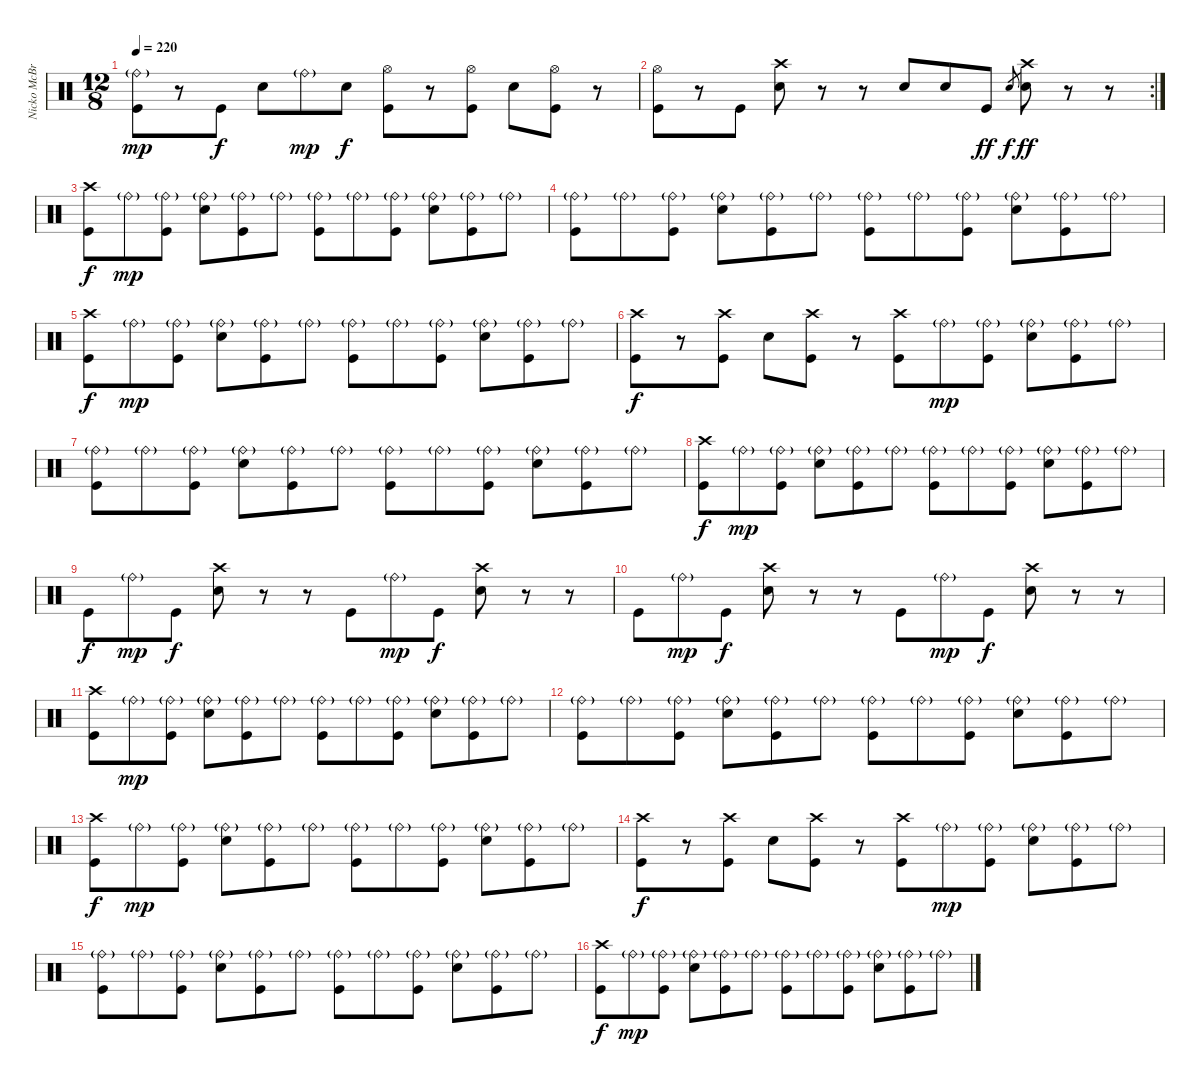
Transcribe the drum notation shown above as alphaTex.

\track ("Nicko McBrain" "Nicko McBr") {instrument percussion}
\staff {score}
\articulation defaults
\ts (12 8)
\tempo 220
\clef neutral
\ks c
("Ride (bell)"{g} "Kick (hit)").8{dy mp} r.8 "Kick (hit)".8{dy f} "Electric Snare (hit)".8 "Ride (bell)"{g}.8{dy mp} "Electric Snare (hit)".8{dy f} ("Hi-Hat (open)" "Kick (hit)").8 r.8 ("Hi-Hat (open)" "Kick (hit)").8 "Electric Snare (hit)".8 ("Hi-Hat (open)" "Kick (hit)").8 r.8 |
\rc 2
("Hi-Hat (open)" "Kick (hit)").8 r.8 "Kick (hit)".8 ("Crash high (hit)" "Electric Snare (hit)").8 r.8 r.8 "Electric Snare (hit)".8 "Electric Snare (hit)".8 "Kick (hit)".8{dy ff} "Electric Snare (hit)".8{gr dy f} ("Crash high (hit)" "Electric Snare (hit)").8{dy ff} r.8 r.8 |
("Crash high (hit)" "Kick (hit)").8{dy f} "Ride (bell)"{g}.8{dy mp} ("Ride (bell)"{g} "Kick (hit)").8 ("Ride (bell)"{g} "Electric Snare (hit)").8 ("Ride (bell)"{g} "Kick (hit)").8 "Ride (bell)"{g}.8 ("Ride (bell)"{g} "Kick (hit)").8 "Ride (bell)"{g}.8 ("Ride (bell)"{g} "Kick (hit)").8 ("Ride (bell)"{g} "Electric Snare (hit)").8 ("Ride (bell)"{g} "Kick (hit)").8 "Ride (bell)"{g}.8 |
("Ride (bell)"{g} "Kick (hit)").8 "Ride (bell)"{g}.8 ("Ride (bell)"{g} "Kick (hit)").8 ("Ride (bell)"{g} "Electric Snare (hit)").8 ("Ride (bell)"{g} "Kick (hit)").8 "Ride (bell)"{g}.8 ("Ride (bell)"{g} "Kick (hit)").8 "Ride (bell)"{g}.8 ("Ride (bell)"{g} "Kick (hit)").8 ("Ride (bell)"{g} "Electric Snare (hit)").8 ("Ride (bell)"{g} "Kick (hit)").8 "Ride (bell)"{g}.8 |
("Crash high (hit)" "Kick (hit)").8{dy f} "Ride (bell)"{g}.8{dy mp} ("Ride (bell)"{g} "Kick (hit)").8 ("Ride (bell)"{g} "Electric Snare (hit)").8 ("Ride (bell)"{g} "Kick (hit)").8 "Ride (bell)"{g}.8 ("Ride (bell)"{g} "Kick (hit)").8 "Ride (bell)"{g}.8 ("Ride (bell)"{g} "Kick (hit)").8 ("Ride (bell)"{g} "Electric Snare (hit)").8 ("Ride (bell)"{g} "Kick (hit)").8 "Ride (bell)"{g}.8 |
("Crash high (hit)" "Kick (hit)").8{dy f} r.8 ("Crash high (hit)" "Kick (hit)").8 "Electric Snare (hit)".8 ("Crash high (hit)" "Kick (hit)").8 r.8 ("Crash high (hit)" "Kick (hit)").8 "Ride (bell)"{g}.8{dy mp} ("Ride (bell)"{g} "Kick (hit)").8 ("Ride (bell)"{g} "Electric Snare (hit)").8 ("Ride (bell)"{g} "Kick (hit)").8 "Ride (bell)"{g}.8 |
("Ride (bell)"{g} "Kick (hit)").8 "Ride (bell)"{g}.8 ("Ride (bell)"{g} "Kick (hit)").8 ("Ride (bell)"{g} "Electric Snare (hit)").8 ("Ride (bell)"{g} "Kick (hit)").8 "Ride (bell)"{g}.8 ("Ride (bell)"{g} "Kick (hit)").8 "Ride (bell)"{g}.8 ("Ride (bell)"{g} "Kick (hit)").8 ("Ride (bell)"{g} "Electric Snare (hit)").8 ("Ride (bell)"{g} "Kick (hit)").8 "Ride (bell)"{g}.8 |
("Crash high (hit)" "Kick (hit)").8{dy f} "Ride (bell)"{g}.8{dy mp} ("Ride (bell)"{g} "Kick (hit)").8 ("Ride (bell)"{g} "Electric Snare (hit)").8 ("Ride (bell)"{g} "Kick (hit)").8 "Ride (bell)"{g}.8 ("Ride (bell)"{g} "Kick (hit)").8 "Ride (bell)"{g}.8 ("Ride (bell)"{g} "Kick (hit)").8 ("Ride (bell)"{g} "Electric Snare (hit)").8 ("Ride (bell)"{g} "Kick (hit)").8 "Ride (bell)"{g}.8 |
"Kick (hit)".8{dy f} "Ride (bell)"{g}.8{dy mp} "Kick (hit)".8{dy f} ("Crash high (hit)" "Electric Snare (hit)").8 r.8 r.8 "Kick (hit)".8 "Ride (bell)"{g}.8{dy mp} "Kick (hit)".8{dy f} ("Crash high (hit)" "Electric Snare (hit)").8 r.8 r.8 |
"Kick (hit)".8 "Ride (bell)"{g}.8{dy mp} "Kick (hit)".8{dy f} ("Crash high (hit)" "Electric Snare (hit)").8 r.8 r.8 "Kick (hit)".8 "Ride (bell)"{g}.8{dy mp} "Kick (hit)".8{dy f} ("Crash high (hit)" "Electric Snare (hit)").8 r.8 r.8 |
("Crash high (hit)" "Kick (hit)").8 "Ride (bell)"{g}.8{dy mp} ("Ride (bell)"{g} "Kick (hit)").8 ("Ride (bell)"{g} "Electric Snare (hit)").8 ("Ride (bell)"{g} "Kick (hit)").8 "Ride (bell)"{g}.8 ("Ride (bell)"{g} "Kick (hit)").8 "Ride (bell)"{g}.8 ("Ride (bell)"{g} "Kick (hit)").8 ("Ride (bell)"{g} "Electric Snare (hit)").8 ("Ride (bell)"{g} "Kick (hit)").8 "Ride (bell)"{g}.8 |
("Ride (bell)"{g} "Kick (hit)").8 "Ride (bell)"{g}.8 ("Ride (bell)"{g} "Kick (hit)").8 ("Ride (bell)"{g} "Electric Snare (hit)").8 ("Ride (bell)"{g} "Kick (hit)").8 "Ride (bell)"{g}.8 ("Ride (bell)"{g} "Kick (hit)").8 "Ride (bell)"{g}.8 ("Ride (bell)"{g} "Kick (hit)").8 ("Ride (bell)"{g} "Electric Snare (hit)").8 ("Ride (bell)"{g} "Kick (hit)").8 "Ride (bell)"{g}.8 |
("Crash high (hit)" "Kick (hit)").8{dy f} "Ride (bell)"{g}.8{dy mp} ("Ride (bell)"{g} "Kick (hit)").8 ("Ride (bell)"{g} "Electric Snare (hit)").8 ("Ride (bell)"{g} "Kick (hit)").8 "Ride (bell)"{g}.8 ("Ride (bell)"{g} "Kick (hit)").8 "Ride (bell)"{g}.8 ("Ride (bell)"{g} "Kick (hit)").8 ("Ride (bell)"{g} "Electric Snare (hit)").8 ("Ride (bell)"{g} "Kick (hit)").8 "Ride (bell)"{g}.8 |
("Crash high (hit)" "Kick (hit)").8{dy f} r.8 ("Crash high (hit)" "Kick (hit)").8 "Electric Snare (hit)".8 ("Crash high (hit)" "Kick (hit)").8 r.8 ("Crash high (hit)" "Kick (hit)").8 "Ride (bell)"{g}.8{dy mp} ("Ride (bell)"{g} "Kick (hit)").8 ("Ride (bell)"{g} "Electric Snare (hit)").8 ("Ride (bell)"{g} "Kick (hit)").8 "Ride (bell)"{g}.8 |
("Ride (bell)"{g} "Kick (hit)").8 "Ride (bell)"{g}.8 ("Ride (bell)"{g} "Kick (hit)").8 ("Ride (bell)"{g} "Electric Snare (hit)").8 ("Ride (bell)"{g} "Kick (hit)").8 "Ride (bell)"{g}.8 ("Ride (bell)"{g} "Kick (hit)").8 "Ride (bell)"{g}.8 ("Ride (bell)"{g} "Kick (hit)").8 ("Ride (bell)"{g} "Electric Snare (hit)").8 ("Ride (bell)"{g} "Kick (hit)").8 "Ride (bell)"{g}.8 |
("Crash high (hit)" "Kick (hit)").8{dy f} "Ride (bell)"{g}.8{dy mp} ("Ride (bell)"{g} "Kick (hit)").8 ("Ride (bell)"{g} "Electric Snare (hit)").8 ("Ride (bell)"{g} "Kick (hit)").8 "Ride (bell)"{g}.8 ("Ride (bell)"{g} "Kick (hit)").8 "Ride (bell)"{g}.8 ("Ride (bell)"{g} "Kick (hit)").8 ("Ride (bell)"{g} "Electric Snare (hit)").8 ("Ride (bell)"{g} "Kick (hit)").8 "Ride (bell)"{g}.8
